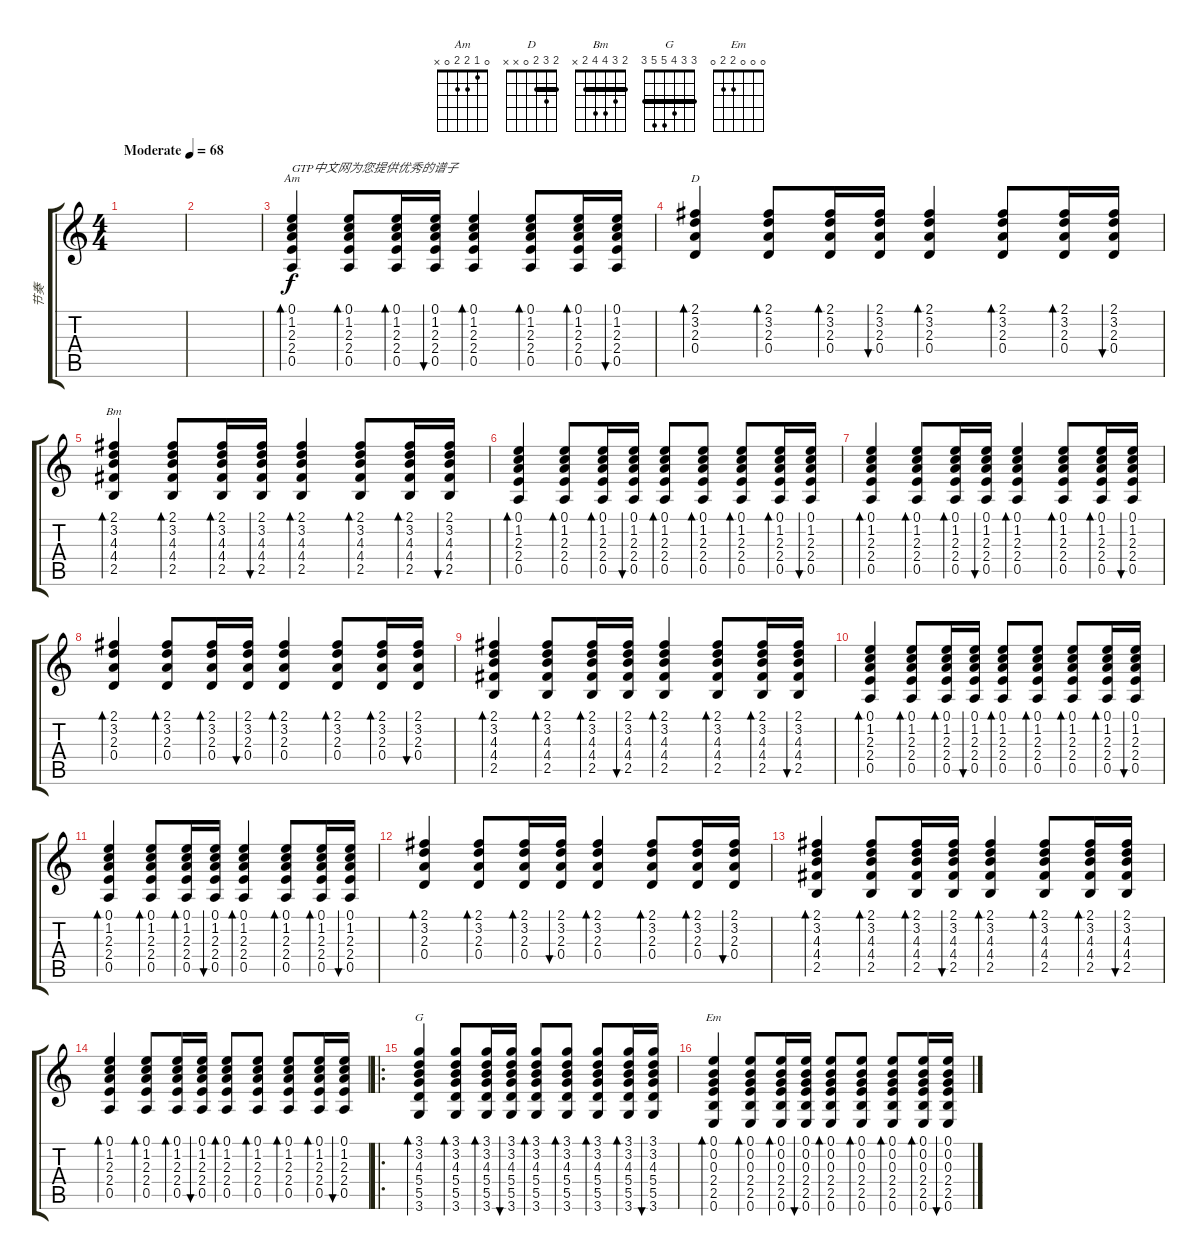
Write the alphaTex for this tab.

\track ("节奏" "节奏") {instrument acousticguitarsteel}
\staff {score tabs}
\tuning (E4 B3 G3 D3 A2 E2) {hide}
\chord ("Am" 0 1 2 2 0 x)
\chord ("D" 2 3 2 0 x x) {barre 2}
\chord ("Bm" 2 3 4 4 2 x) {barre 2}
\chord ("G" 3 3 4 5 5 3) {barre 3}
\chord ("Em" 0 0 0 2 2 0)
\ts (4 4)
\tempo (68 "Moderate")
\clef g2
\ks c
|
|
(0.1 1.2 2.3 2.4 0.5).4{bd 60 ch "Am" txt "GTP中文网为您提供优秀的谱子"} (0.1 1.2 2.3 2.4 0.5).8{bd 60} (0.1 1.2 2.3 2.4 0.5).16{bd 60} (0.1 1.2 2.3 2.4 0.5).16{bu 60} (0.1 1.2 2.3 2.4 0.5).4{bd 60} (0.1 1.2 2.3 2.4 0.5).8{bd 60} (0.1 1.2 2.3 2.4 0.5).16{bd 60} (0.1 1.2 2.3 2.4 0.5).16{bu 60} |
(2.1 3.2 2.3 0.4).4{bd 60 ch "D"} (2.1 3.2 2.3 0.4).8{bd 60} (2.1 3.2 2.3 0.4).16{bd 60} (2.1 3.2 2.3 0.4).16{bu 60} (2.1 3.2 2.3 0.4).4{bd 60} (2.1 3.2 2.3 0.4).8{bd 60} (2.1 3.2 2.3 0.4).16{bd 60} (2.1 3.2 2.3 0.4).16{bu 60} |
(2.1 3.2 4.3 4.4 2.5).4{bd 60 ch "Bm"} (2.1 3.2 4.3 4.4 2.5).8{bd 60} (2.1 3.2 4.3 4.4 2.5).16{bd 60} (2.1 3.2 4.3 4.4 2.5).16{bu 60} (2.1 3.2 4.3 4.4 2.5).4{bd 60} (2.1 3.2 4.3 4.4 2.5).8{bd 60} (2.1 3.2 4.3 4.4 2.5).16{bd 60} (2.1 3.2 4.3 4.4 2.5).16{bu 60} |
(0.1 1.2 2.3 2.4 0.5).4{bd 60} (0.1 1.2 2.3 2.4 0.5).8{bd 60} (0.1 1.2 2.3 2.4 0.5).16{bd 60} (0.1 1.2 2.3 2.4 0.5).16{bu 60} (0.1 1.2 2.3 2.4 0.5).8{bd 60} (0.1 1.2 2.3 2.4 0.5).8{bd 60} (0.1 1.2 2.3 2.4 0.5).8{bd 60} (0.1 1.2 2.3 2.4 0.5).16{bd 60} (0.1 1.2 2.3 2.4 0.5).16{bu 60} |
(0.1 1.2 2.3 2.4 0.5).4{bd 60} (0.1 1.2 2.3 2.4 0.5).8{bd 60} (0.1 1.2 2.3 2.4 0.5).16{bd 60} (0.1 1.2 2.3 2.4 0.5).16{bu 60} (0.1 1.2 2.3 2.4 0.5).4{bd 60} (0.1 1.2 2.3 2.4 0.5).8{bd 60} (0.1 1.2 2.3 2.4 0.5).16{bd 60} (0.1 1.2 2.3 2.4 0.5).16{bu 60} |
(2.1 3.2 2.3 0.4).4{bd 60} (2.1 3.2 2.3 0.4).8{bd 60} (2.1 3.2 2.3 0.4).16{bd 60} (2.1 3.2 2.3 0.4).16{bu 60} (2.1 3.2 2.3 0.4).4{bd 60} (2.1 3.2 2.3 0.4).8{bd 60} (2.1 3.2 2.3 0.4).16{bd 60} (2.1 3.2 2.3 0.4).16{bu 60} |
(2.1 3.2 4.3 4.4 2.5).4{bd 60} (2.1 3.2 4.3 4.4 2.5).8{bd 60} (2.1 3.2 4.3 4.4 2.5).16{bd 60} (2.1 3.2 4.3 4.4 2.5).16{bu 60} (2.1 3.2 4.3 4.4 2.5).4{bd 60} (2.1 3.2 4.3 4.4 2.5).8{bd 60} (2.1 3.2 4.3 4.4 2.5).16{bd 60} (2.1 3.2 4.3 4.4 2.5).16{bu 60} |
(0.1 1.2 2.3 2.4 0.5).4{bd 60} (0.1 1.2 2.3 2.4 0.5).8{bd 60} (0.1 1.2 2.3 2.4 0.5).16{bd 60} (0.1 1.2 2.3 2.4 0.5).16{bu 60} (0.1 1.2 2.3 2.4 0.5).8{bd 60} (0.1 1.2 2.3 2.4 0.5).8{bd 60} (0.1 1.2 2.3 2.4 0.5).8{bd 60} (0.1 1.2 2.3 2.4 0.5).16{bd 60} (0.1 1.2 2.3 2.4 0.5).16{bu 60} |
(0.1 1.2 2.3 2.4 0.5).4{bd 60} (0.1 1.2 2.3 2.4 0.5).8{bd 60} (0.1 1.2 2.3 2.4 0.5).16{bd 60} (0.1 1.2 2.3 2.4 0.5).16{bu 60} (0.1 1.2 2.3 2.4 0.5).4{bd 60} (0.1 1.2 2.3 2.4 0.5).8{bd 60} (0.1 1.2 2.3 2.4 0.5).16{bd 60} (0.1 1.2 2.3 2.4 0.5).16{bu 60} |
(2.1 3.2 2.3 0.4).4{bd 60} (2.1 3.2 2.3 0.4).8{bd 60} (2.1 3.2 2.3 0.4).16{bd 60} (2.1 3.2 2.3 0.4).16{bu 60} (2.1 3.2 2.3 0.4).4{bd 60} (2.1 3.2 2.3 0.4).8{bd 60} (2.1 3.2 2.3 0.4).16{bd 60} (2.1 3.2 2.3 0.4).16{bu 60} |
(2.1 3.2 4.3 4.4 2.5).4{bd 60} (2.1 3.2 4.3 4.4 2.5).8{bd 60} (2.1 3.2 4.3 4.4 2.5).16{bd 60} (2.1 3.2 4.3 4.4 2.5).16{bu 60} (2.1 3.2 4.3 4.4 2.5).4{bd 60} (2.1 3.2 4.3 4.4 2.5).8{bd 60} (2.1 3.2 4.3 4.4 2.5).16{bd 60} (2.1 3.2 4.3 4.4 2.5).16{bu 60} |
(0.1 1.2 2.3 2.4 0.5).4{bd 60} (0.1 1.2 2.3 2.4 0.5).8{bd 60} (0.1 1.2 2.3 2.4 0.5).16{bd 60} (0.1 1.2 2.3 2.4 0.5).16{bu 60} (0.1 1.2 2.3 2.4 0.5).8{bd 60} (0.1 1.2 2.3 2.4 0.5).8{bd 60} (0.1 1.2 2.3 2.4 0.5).8{bd 60} (0.1 1.2 2.3 2.4 0.5).16{bd 60} (0.1 1.2 2.3 2.4 0.5).16{bu 60} |
\ro
(3.1 3.2 4.3 5.4 5.5 3.6).4{bd 60 ch "G"} (3.1 3.2 4.3 5.4 5.5 3.6).8{bd 60} (3.1 3.2 4.3 5.4 5.5 3.6).16{bd 60} (3.1 3.2 4.3 5.4 5.5 3.6).16{bu 60} (3.1 3.2 4.3 5.4 5.5 3.6).8{bd 60} (3.1 3.2 4.3 5.4 5.5 3.6).8{bd 60} (3.1 3.2 4.3 5.4 5.5 3.6).8{bd 60} (3.1 3.2 4.3 5.4 5.5 3.6).16{bd 60} (3.1 3.2 4.3 5.4 5.5 3.6).16{bu 60} |
(0.1 0.2 0.3 2.4 2.5 0.6).4{bd 60 ch "Em"} (0.1 0.2 0.3 2.4 2.5 0.6).8{bd 60} (0.1 0.2 0.3 2.4 2.5 0.6).16{bd 60} (0.1 0.2 0.3 2.4 2.5 0.6).16{bu 60} (0.1 0.2 0.3 2.4 2.5 0.6).8{bd 60} (0.1 0.2 0.3 2.4 2.5 0.6).8{bd 60} (0.1 0.2 0.3 2.4 2.5 0.6).8{bd 60} (0.1 0.2 0.3 2.4 2.5 0.6).16{bd 60} (0.1 0.2 0.3 2.4 2.5 0.6).16{bu 60}
